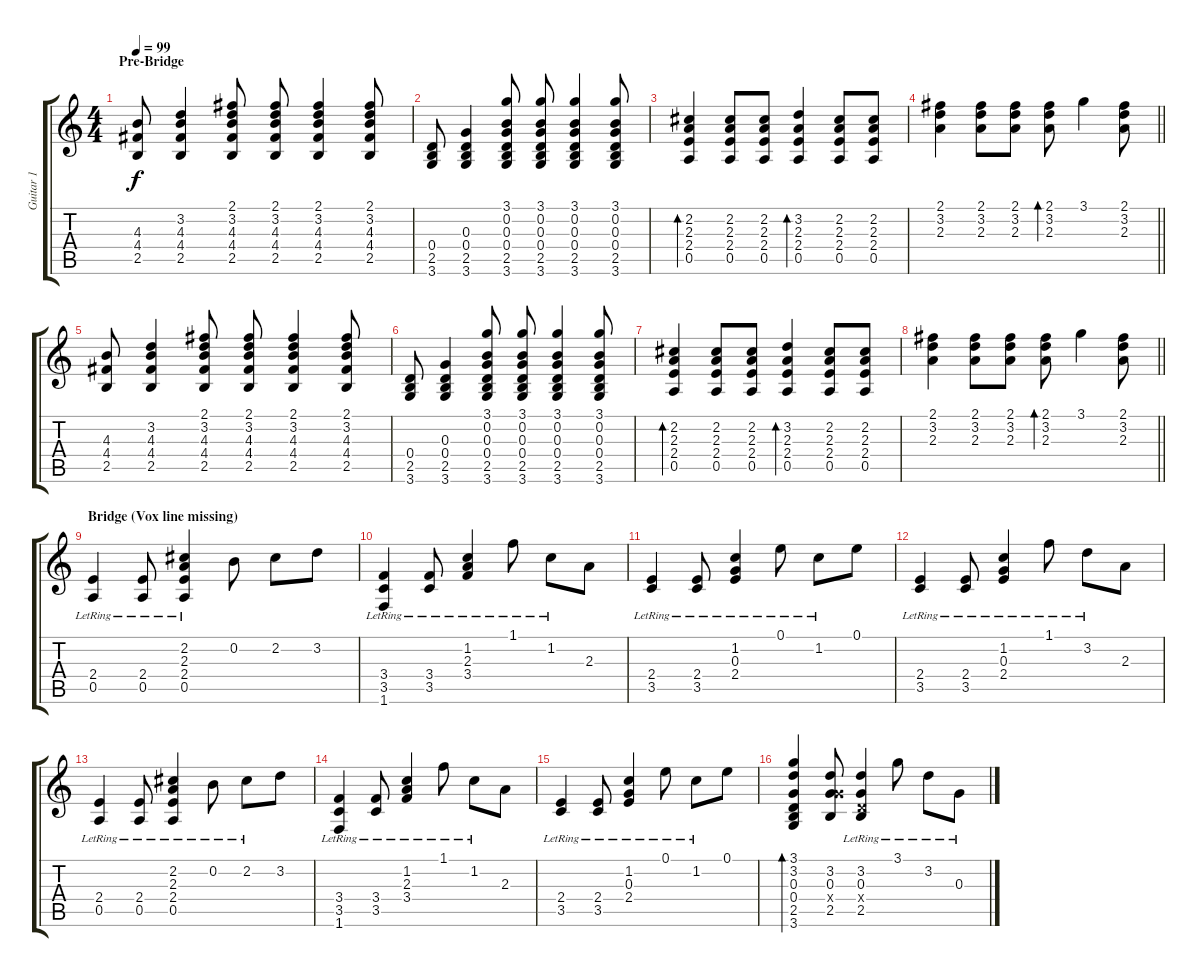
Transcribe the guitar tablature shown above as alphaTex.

\track ("Guitar 1" "Guitar 1") {instrument electricguitarjazz}
\staff {score tabs}
\tuning (E4 B3 G3 D3 A2 E2) {hide}
\ts (4 4)
\section ("" "Pre-Bridge")
\tempo 99
\clef g2
\ks c
(4.3 4.4 2.5).8{dy f} (3.2 4.3 4.4 2.5).4 (2.1 3.2 4.3 4.4 2.5).8 (2.1 3.2 4.3 4.4 2.5).8 (2.1 3.2 4.3 4.4 2.5).4 (2.1 3.2 4.3 4.4 2.5).8 |
(0.4 2.5 3.6).8 (0.3 0.4 2.5 3.6).4 (3.1 0.2 0.3 0.4 2.5 3.6).8 (3.1 0.2 0.3 0.4 2.5 3.6).8 (3.1 0.2 0.3 0.4 2.5 3.6).4 (3.1 0.2 0.3 0.4 2.5 3.6).8 |
(2.2 2.3 2.4 0.5).4{bd 120} (2.2 2.3 2.4 0.5).8 (2.2 2.3 2.4 0.5).8 (3.2 2.3 2.4 0.5).4{bd 120} (2.2 2.3 2.4 0.5).8 (2.2 2.3 2.4 0.5).8 |
\barLineRight lightlight
(2.1 3.2 2.3).4 (2.1 3.2 2.3).8 (2.1 3.2 2.3).8 (2.1 3.2 2.3).8{bd 120} 3.1.4 (2.1 3.2 2.3).8 |
(4.3 4.4 2.5).8 (3.2 4.3 4.4 2.5).4 (2.1 3.2 4.3 4.4 2.5).8 (2.1 3.2 4.3 4.4 2.5).8 (2.1 3.2 4.3 4.4 2.5).4 (2.1 3.2 4.3 4.4 2.5).8 |
(0.4 2.5 3.6).8 (0.3 0.4 2.5 3.6).4 (3.1 0.2 0.3 0.4 2.5 3.6).8 (3.1 0.2 0.3 0.4 2.5 3.6).8 (3.1 0.2 0.3 0.4 2.5 3.6).4 (3.1 0.2 0.3 0.4 2.5 3.6).8 |
(2.2 2.3 2.4 0.5).4{bd 120} (2.2 2.3 2.4 0.5).8 (2.2 2.3 2.4 0.5).8 (3.2 2.3 2.4 0.5).4{bd 120} (2.2 2.3 2.4 0.5).8 (2.2 2.3 2.4 0.5).8 |
\barLineRight lightlight
(2.1 3.2 2.3).4 (2.1 3.2 2.3).8 (2.1 3.2 2.3).8 (2.1 3.2 2.3).8{bd 120} 3.1.4 (2.1 3.2 2.3).8 |
\section ("" "Bridge (Vox line missing)")
(2.4{lr} 0.5{lr}).4{volume 13} (2.4{lr} 0.5{lr}).8 (2.2{lr} 2.3{lr} 2.4{lr} 0.5{lr}).4 0.2.8 2.2.8 3.2.8 |
(3.4{lr} 3.5{lr} 1.6{lr}).4 (3.4 3.5{lr}).8 (1.2{lr} 2.3{lr} 3.4{lr}).4 1.1{lr}.8 1.2{lr}.8 2.3.8 |
(2.4{lr} 3.5{lr}).4 (2.4{lr} 3.5{lr}).8 (1.2{lr} 0.3{lr} 2.4{lr}).4 0.1{lr}.8 1.2{lr}.8 0.1.8 |
(2.4{lr} 3.5{lr}).4 (2.4{lr} 3.5{lr}).8 (1.2{lr} 0.3{lr} 2.4{lr}).4 1.1{lr}.8 3.2{lr}.8 2.3.8 |
(2.4{lr} 0.5{lr}).4 (2.4{lr} 0.5{lr}).8 (2.2{lr} 2.3{lr} 2.4{lr} 0.5{lr}).4 0.2{lr}.8 2.2{lr}.8 3.2.8 |
(3.4{lr} 3.5{lr} 1.6{lr}).4 (3.4{lr} 3.5{lr}).8 (1.2{lr} 2.3{lr} 3.4{lr}).4 1.1{lr}.8 1.2{lr}.8 2.3.8 |
(2.4{lr} 3.5{lr}).4 (2.4{lr} 3.5{lr}).8 (1.2{lr} 0.3{lr} 2.4{lr}).4 0.1{lr}.8 1.2{lr}.8 0.1.8 |
(3.1 3.2 0.3 0.4 2.5 3.6).4{bd 60} (3.2 0.3 5.4{x} 2.5).8 (3.2{lr} 0.3{lr} 0.4{x} 2.5{lr}).4 3.1{lr}.8 3.2{lr}.8 0.3{lr}.8
